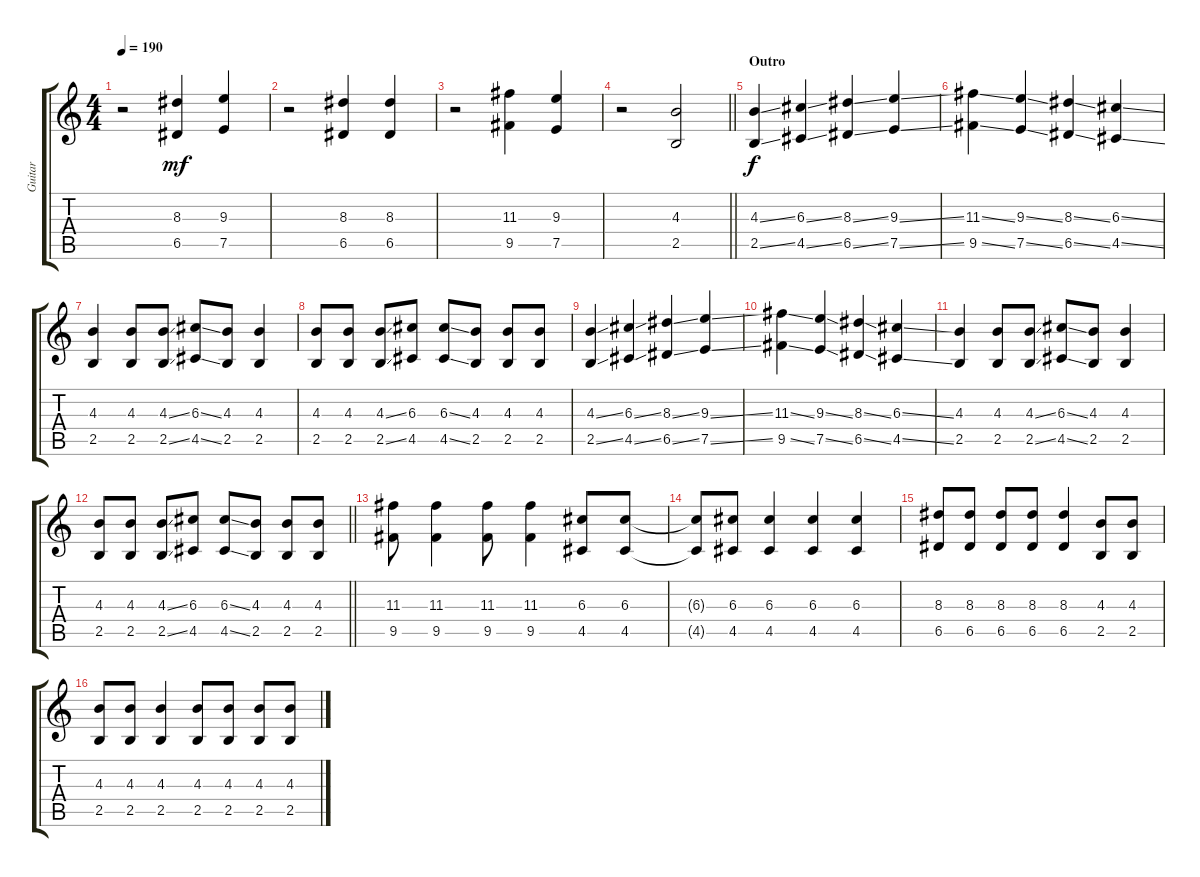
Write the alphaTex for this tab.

\track ("Guitar" "Guitar") {instrument overdrivenguitar}
\staff {score tabs}
\tuning (E4 B3 G3 D3 A2 E2) {hide}
\ts (4 4)
\tempo 190
\clef g2
\ks c
r.2{dy mf} (8.3 6.5).4 (9.3 7.5).4 |
r.2 (8.3 6.5).4 (8.3 6.5).4 |
r.2 (11.3 9.5).4 (9.3 7.5).4 |
\barLineRight lightlight
r.2 (4.3 2.5).2 |
\section ("" "Outro")
(4.3{ss} 2.5{ss}).4{dy f} (6.3{ss} 4.5{ss}).4 (8.3{ss} 6.5{ss}).4 (9.3{ss} 7.5{ss}).4 |
(11.3{ss} 9.5{ss}).4 (9.3{ss} 7.5{ss}).4 (8.3{ss} 6.5{ss}).4 (6.3{ss} 4.5{ss}).4 |
(4.3 2.5).4 (4.3 2.5).8 (4.3{ss} 2.5{ss}).8 (6.3{ss} 4.5{ss}).8 (4.3 2.5).8 (4.3 2.5).4 |
(4.3 2.5).8 (4.3 2.5).8 (4.3{ss} 2.5{ss}).8 (6.3 4.5).8 (6.3{ss} 4.5{ss}).8 (4.3 2.5).8 (4.3 2.5).8 (4.3 2.5).8 |
(4.3{ss} 2.5{ss}).4 (6.3{ss} 4.5{ss}).4 (8.3{ss} 6.5{ss}).4 (9.3{ss} 7.5{ss}).4 |
(11.3{ss} 9.5{ss}).4 (9.3{ss} 7.5{ss}).4 (8.3{ss} 6.5{ss}).4 (6.3{ss} 4.5{ss}).4 |
(4.3 2.5).4 (4.3 2.5).8 (4.3{ss} 2.5{ss}).8 (6.3{ss} 4.5{ss}).8 (4.3 2.5).8 (4.3 2.5).4 |
\barLineRight lightlight
(4.3 2.5).8 (4.3 2.5).8 (4.3{ss} 2.5{ss}).8 (6.3 4.5).8 (6.3{ss} 4.5{ss}).8 (4.3 2.5).8 (4.3 2.5).8 (4.3 2.5).8 |
(11.3 9.5).8 (11.3 9.5).4 (11.3 9.5).8 (11.3 9.5).4 (6.3 4.5).8 (6.3 4.5).8 |
(6.3{t} 4.5{t}).8 (6.3 4.5).8 (6.3 4.5).4 (6.3 4.5).4 (6.3 4.5).4 |
(8.3 6.5).8 (8.3 6.5).8 (8.3 6.5).8 (8.3 6.5).8 (8.3 6.5).4 (4.3 2.5).8 (4.3 2.5).8 |
(4.3 2.5).8 (4.3 2.5).8 (4.3 2.5).4 (4.3 2.5).8 (4.3 2.5).8 (4.3 2.5).8 (4.3 2.5).8
